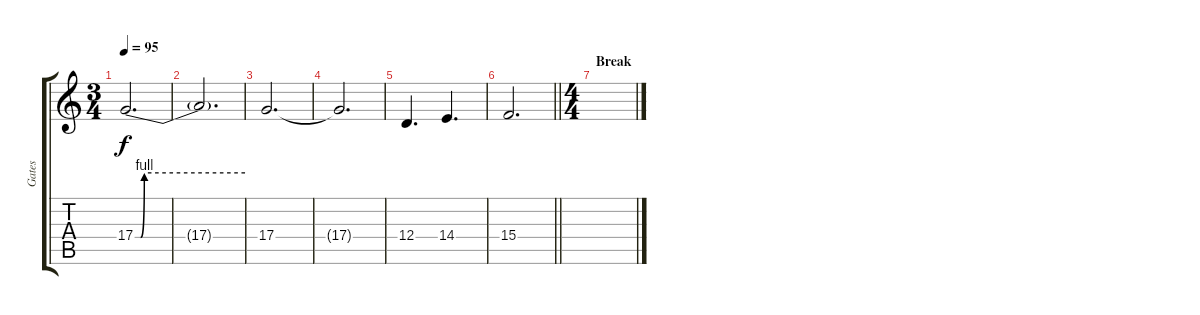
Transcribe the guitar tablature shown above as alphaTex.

\track ("Gates" "Gates") {instrument clarinet}
\staff {score tabs}
\tuning (E4 B3 G3 D3 A2 D2) {hide}
\ts (3 4)
\tempo 95
\clef g2
\ks c
17.4{be (custom 0 0 3 0 5 4 60 4)}.2{d dy f} |
17.4{t}.2{d} |
17.4.2{d} |
17.4{t}.2{d} |
12.4.4{d} 14.4.4{d} |
\barLineRight lightlight
15.4.2{d} |
\ts (4 4)
\section ("" "Break")
